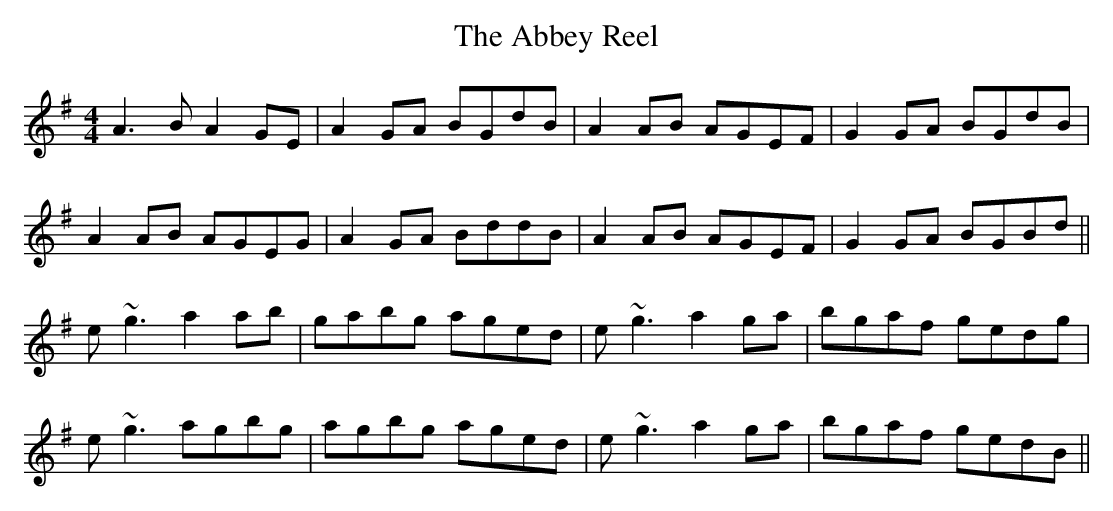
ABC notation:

X:1
T:Abbey Reel, The
M:4/4
L:1/8
K:Ador
A3B A2GE|A2GA BGdB|A2AB AGEF|G2GA BGdB|
A2AB AGEG|A2GA BddB|A2AB AGEF|G2GA BGBd||
e~g3 a2ab|gabg aged|e~g3 a2ga|bgaf gedg|
e~g3 agbg|agbg aged|e~g3 a2ga|bgaf gedB||
